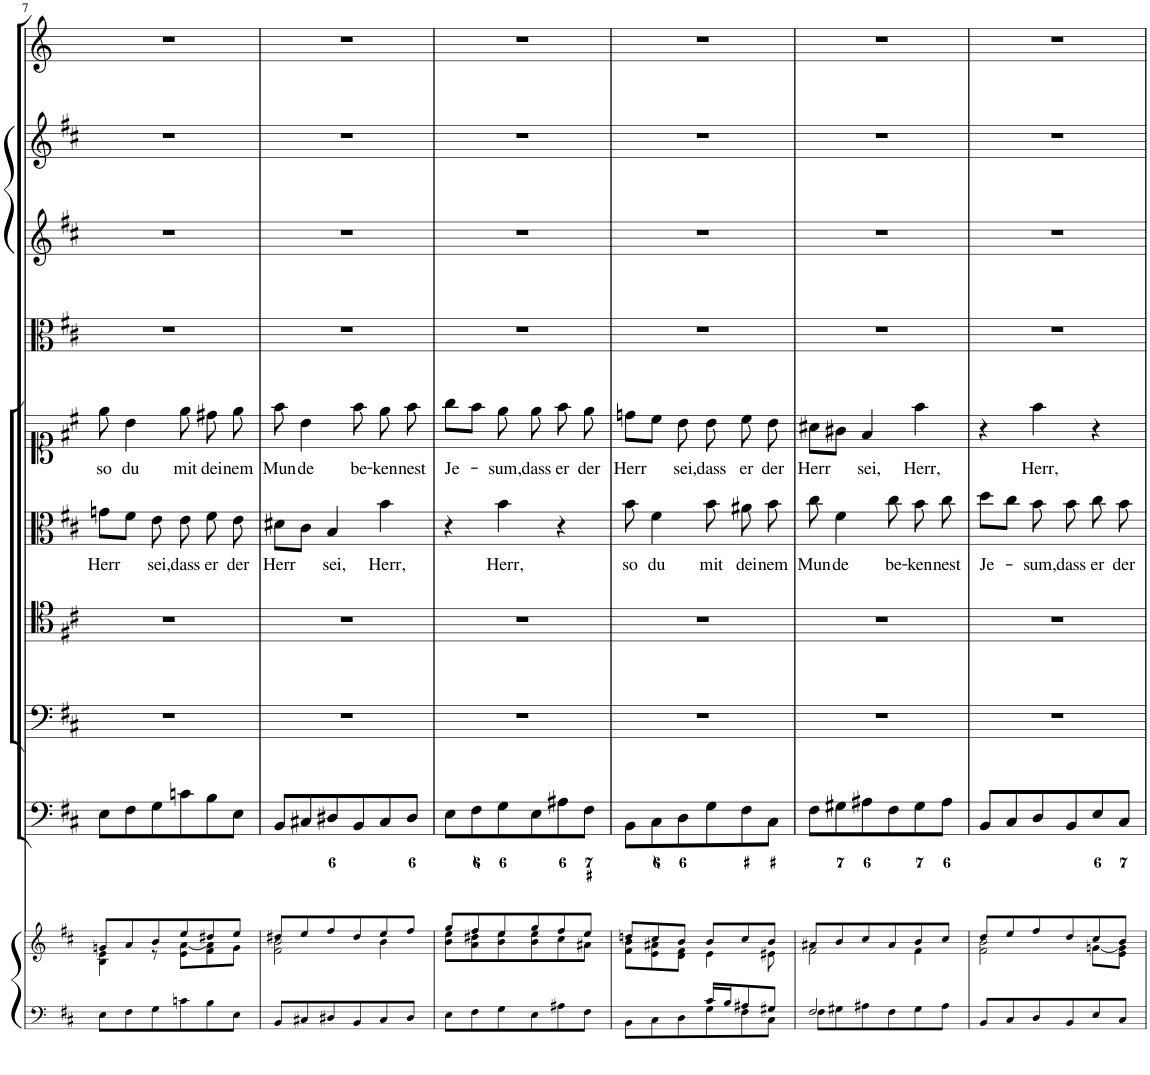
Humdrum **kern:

**kern	**kern	**kern	**kern	**kern	**kern	**text	**kern	**text	**kern	**kern	**kern	**kern
*part10	*part10	*part9	*part8	*part7	*part6	*part6	*part5	*part5	*part4	*part3	*part2	*part1
*staff11	*staff10	*staff9	*staff8	*staff7	*staff6	*staff6	*staff5	*staff5	*staff4	*staff3	*staff2	*staff1
*I"Piano reductiion	*	*I"Continuo	*I"Basso	*I"Tenore	*I"Alto	*	*I"Soprano	*	*I"Viola	*I"Violino II	*I"Violino I	*I"Tromba
*I'Pno	*	*	*	*	*	*	*	*	*I'Vla	*I'Vln	*I'Vln	*
!!LO:PB:g=z
*clefF4	*clefG2	*clefF4	*clefF4	*clefC4	*clefC3	*	*clefC1	*	*clefC3	*clefG2	*clefG2	*clefG2
*	*	*	*	*	*	*	*	*	*	*	*	*Trd-1c-2
*k[f#c#]	*k[f#c#]	*k[f#c#]	*k[f#c#]	*k[f#c#]	*k[f#c#]	*	*k[f#c#]	*	*k[f#c#]	*k[f#c#]	*k[f#c#]	*k[]
*M3/4	*M3/4	*M3/4	*M3/4	*M3/4	*M3/4	*	*M3/4	*	*M3/4	*M3/4	*M3/4	*M3/4
=7	=7	=7	=7	=7	=7	=7	=7	=7	=7	=7	=7	=7
*	*^	*	*	*	*	*	*	*	*	*	*	*
!	!	!	!	!	!	!	!LO:LY:b	!	!LO:LY:b	!	!	!	!
8E\L	8gn/L	4B\ 4e\	8E\L	2.r	2.r	8gn\L	Herr	8ee\	so	2.r	2.r	2.r	2.r
!	!	!	!	!	!	!	!	!	!LO:LY:b	!	!	!	!
8F#\	8a/	.	8F#\	.	.	8f#\J	.	4b\	du	.	.	.	.
!	!	!	!	!	!	!	!LO:LY:b	!	!	!	!	!	!
8G\	8b/	8r	8G\	.	.	8e\	sei,	.	.	.	.	.	.
!	!	!	!	!	!	!	!LO:LY:b	!	!LO:LY:b	!	!	!	!
8cn\	8ee/	8e\ [8a\L	8cn\	.	.	8e\	dass	8ee\	mit	.	.	.	.
!	!	!	!	!	!	!	!LO:LY:b	!	!LO:LY:b	!	!	!	!
8B\	8dd#X/	8f#\ 8a\]	8B\	.	.	8f#\	er	8dd#X\	dei-	.	.	.	.
!	!	!	!	!	!	!	!LO:LY:b	!	!LO:LY:b	!	!	!	!
8E\J	8ee/J	8g\J	8E\J	.	.	8e\	der	8ee\	-nem	.	.	.	.
=8	=8	=8	=8	=8	=8	=8	=8	=8	=8	=8	=8	=8	=8
!	!	!	!	!	!	!	!LO:LY:b	!	!LO:LY:b	!	!	!	!
8BB/L	8dd#X/L	2f#\ 2b\	8BB/L	2.r	2.r	8d#X\L	Herr	8ff#\	Mun-	2.r	2.r	2.r	2.r
!	!	!	!	!	!	!	!	!	!LO:LY:b	!	!	!	!
8C#X/	8ee/	.	8C#X/	.	.	8c#\J	.	4b\	-de	.	.	.	.
!	!	!	!	!	!	!	!LO:LY:b	!	!	!	!	!	!
8D#X/	8ff#/	.	8D#X/	.	.	4B/	sei,	.	.	.	.	.	.
!	!	!	!	!	!	!	!	!	!LO:LY:b	!	!	!	!
8BB/	8dd#/	.	8BB/	.	.	.	.	8ff#\	be-	.	.	.	.
!	!	!	!	!	!	!	!LO:LY:b	!	!LO:LY:b	!	!	!	!
8C#/	8ee/	4b\	8C#/	.	.	4b\	Herr,	8ee\	-ken-	.	.	.	.
!	!	!	!	!	!	!	!	!	!LO:LY:b	!	!	!	!
8D#/J	8ff#/J	.	8D#/J	.	.	.	.	8ff#\	-nest	.	.	.	.
=9	=9	=9	=9	=9	=9	=9	=9	=9	=9	=9	=9	=9	=9
!	!	!	!	!	!	!	!	!	!LO:LY:b	!	!	!	!
8E\L	8gg/L	8b\ 8ee\L	8E\L	2.r	2.r	4r	.	8gg\L	Je-	2.r	2.r	2.r	2.r
8F#\	8ff#/	8a\ 8dd#X\	8F#\	.	.	.	.	8ff#\J	.	.	.	.	.
!	!	!	!	!	!	!	!LO:LY:b	!	!LO:LY:b	!	!	!	!
8G\	8ee/	8b\ 8ee\	8G\	.	.	4b\	Herr,	8ee\	-sum,	.	.	.	.
!	!	!	!	!	!	!	!	!	!LO:LY:b	!	!	!	!
8E\	8gg/	8b\ 8ee\	8E\	.	.	.	.	8ee\	dass	.	.	.	.
!	!	!	!	!	!	!	!	!	!LO:LY:b	!	!	!	!
8A#X\	8ff#/	8cc#\	8A#X\	.	.	4r	.	8ff#\	er	.	.	.	.
!	!	!	!	!	!	!	!	!	!LO:LY:b	!	!	!	!
8F#\J	8ee/J	8a#X\J	8F#\J	.	.	.	.	8ee\	der	.	.	.	.
=10	=10	=10	=10	=10	=10	=10	=10	=10	=10	=10	=10	=10	=10
*^	*	*	*	*	*	*	*	*	*	*	*	*	*
!	!	!	!	!	!	!	!	!LO:LY:b	!	!LO:LY:b	!	!	!	!
4.ryy	8BB\L	8ddn/L	8f#\ 8b\L	8BB\L	2.r	2.r	8b\	so	8ddn\L	Herr	2.r	2.r	2.r	2.r
!	!	!	!	!	!	!	!	!LO:LY:b	!	!	!	!	!	!
.	8C#\	8cc#/	8e\ 8a#X\	8C#\	.	.	4f#\	du	8cc#\J	.	.	.	.	.
!	!	!	!	!	!	!	!	!	!	!LO:LY:b	!	!	!	!
.	8D\	8b/J	8d\ 8f#\J	8D\	.	.	.	.	8b\	sei,	.	.	.	.
!	!	!	!	!	!	!	!	!LO:LY:b	!	!LO:LY:b	!	!	!	!
16c#/LL	8G\	8b/L	4e\	8G\	.	.	8b\	mit	8b\	dass	.	.	.	.
16B/J	.	.	.	.	.	.	.	.	.	.	.	.	.	.
!	!	!	!	!	!	!	!	!LO:LY:b	!	!LO:LY:b	!	!	!	!
8A#X/	8F#\	8cc#/	.	8F#\	.	.	8a#X\	dei-	8cc#\	er	.	.	.	.
!	!	!	!	!	!	!	!	!LO:LY:b	!	!LO:LY:b	!	!	!	!
8G#X/J	8C#\J	8b/J	8e#X\	8C#\J	.	.	8b\	-nem	8b\	der	.	.	.	.
=11	=11	=11	=11	=11	=11	=11	=11	=11	=11	=11	=11	=11	=11	=11
!	!	!	!	!	!	!	!	!LO:LY:b	!	!LO:LY:b	!	!	!	!
2F#/	8F#\L	8a#X/L	2f#\	8F#\L	2.r	2.r	8cc#\	Mun-	8a#X\L	Herr	2.r	2.r	2.r	2.r
!	!	!	!	!	!	!	!	!LO:LY:b	!	!	!	!	!	!
.	8G#X\	8b/	.	8G#X\	.	.	4f#\	-de	8g#X\J	.	.	.	.	.
!	!	!	!	!	!	!	!	!	!	!LO:LY:b	!	!	!	!
.	8A#X\	8cc#/	.	8A#X\	.	.	.	.	4f#/	sei,	.	.	.	.
!	!	!	!	!	!	!	!	!LO:LY:b	!	!	!	!	!	!
.	8F#\	8a#/	.	8F#\	.	.	8cc#\	be-	.	.	.	.	.	.
!	!	!	!	!	!	!	!	!LO:LY:b	!	!LO:LY:b	!	!	!	!
4ryy	8G#\	8b/	4f#\	8G#\	.	.	8b\	-ken-	4ff#\	Herr,	.	.	.	.
!	!	!	!	!	!	!	!	!LO:LY:b	!	!	!	!	!	!
.	8A#\J	8cc#/J	.	8A#\J	.	.	8cc#\	-nest	.	.	.	.	.	.
=12	=12	=12	=12	=12	=12	=12	=12	=12	=12	=12	=12	=12	=12	=12
!	!	!	!	!	!	!	!	!LO:LY:b	!	!	!	!	!	!
*v	*v	*	*	*	*	*	*	*	*	*	*	*	*	*
8BB/L	8dd/L	2f#\ 2b\	8BB/L	2.r	2.r	8dd\L	Je-	4r	.	2.r	2.r	2.r	2.r
8C#/	8ee/	.	8C#/	.	.	8cc#\J	.	.	.	.	.	.	.
!	!	!	!	!	!	!	!LO:LY:b	!	!LO:LY:b	!	!	!	!
8D/	8ff#/	.	8D/	.	.	8b\	-sum,	4ff#\	Herr,	.	.	.	.
!	!	!	!	!	!	!	!LO:LY:b	!	!	!	!	!	!
8BB/	8dd/	.	8BB/	.	.	8b\	dass	.	.	.	.	.	.
!	!	!	!	!	!	!	!LO:LY:b	!	!	!	!	!	!
8E/	8cc#/	[8gn\L	8E/	.	.	8cc#\	er	4r	.	.	.	.	.
!	!	!	!	!	!	!	!LO:LY:b	!	!	!	!	!	!
8C#/J	8b/J	8e\ 8g\]J	8C#/J	.	.	8b\	der	.	.	.	.	.	.
*	*v	*v	*	*	*	*	*	*	*	*	*	*	*
=	=	=	=	=	=	=	=	=	=	=	=	=
*-	*-	*-	*-	*-	*-	*-	*-	*-	*-	*-	*-	*-
